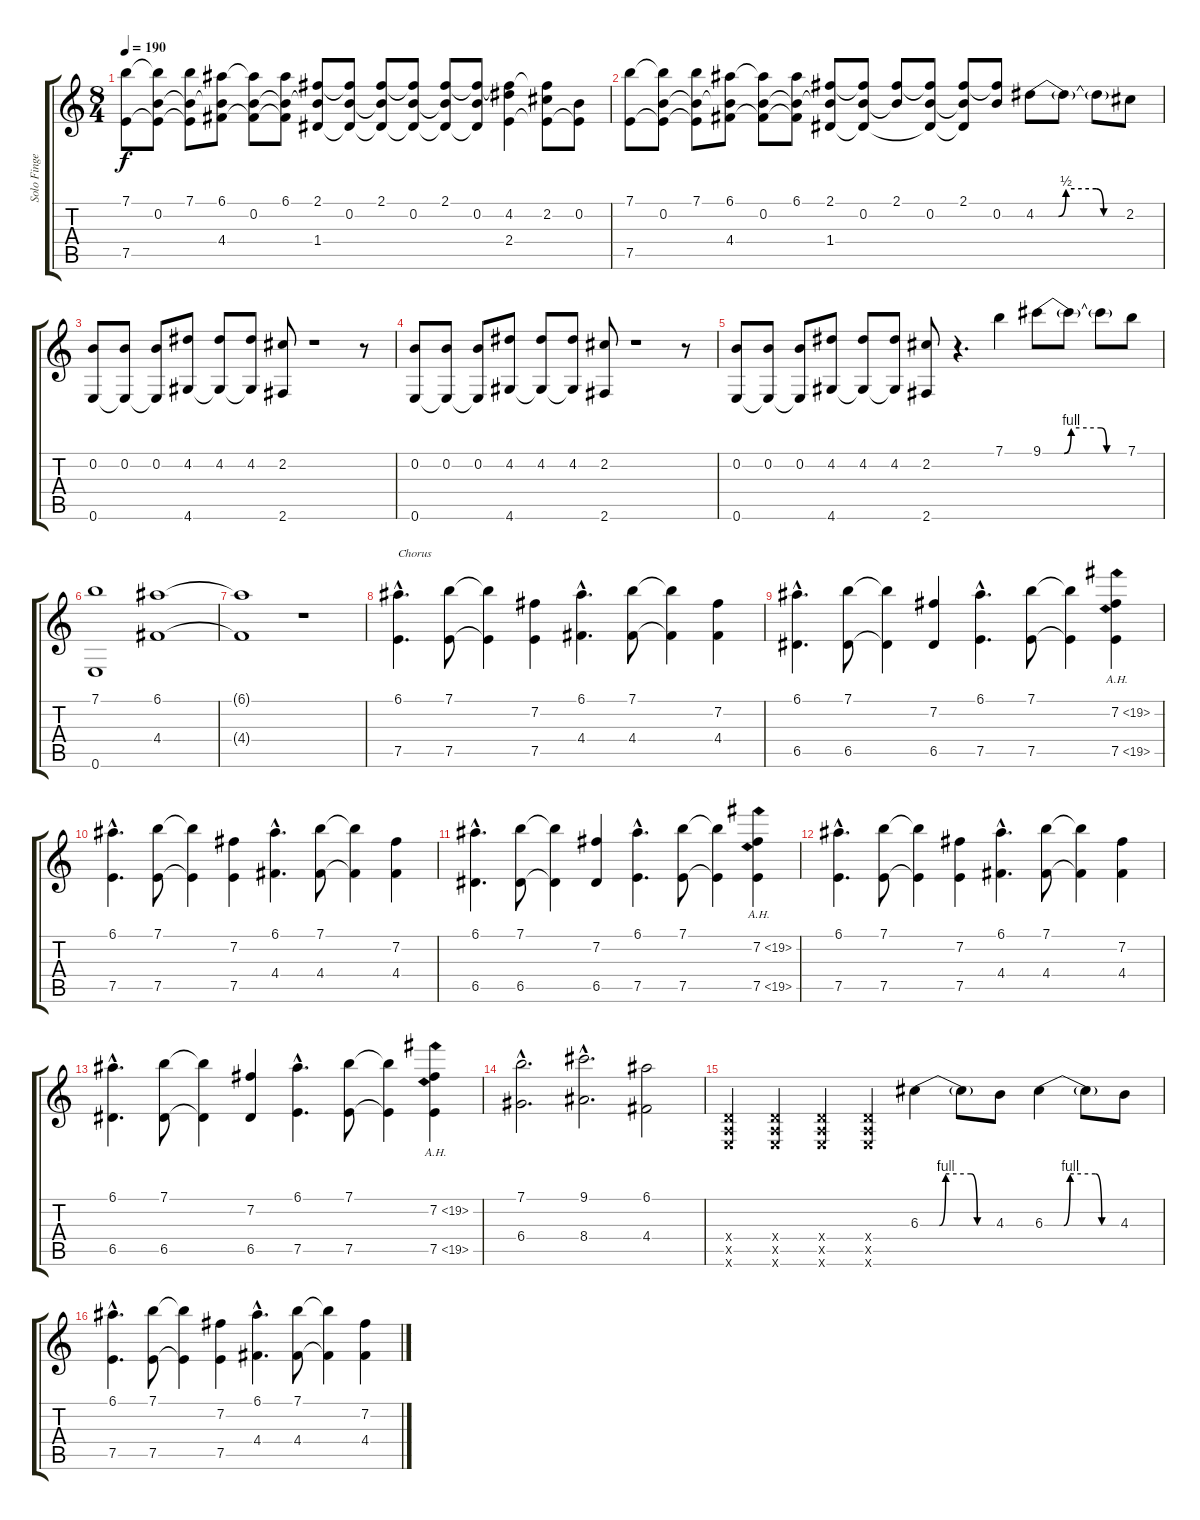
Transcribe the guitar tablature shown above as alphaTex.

\track ("Solo Fingerstyle Guitar" "Solo Finge") {instrument acousticguitarnylon}
\staff {score tabs}
\tuning (E4 B3 G3 D3 A2 E2) {hide}
\ts (8 4)
\tempo 190
\clef g2
\ks c
(7.1 7.5).8{dy f} (7.1{t} 0.2 7.5{t}).8 (7.1 0.2{t} 7.5{t}).8 (6.1 0.2{t} 4.4).8 (6.1{t} 0.2 4.4{t}).8 (6.1 0.2{t} 4.4{t}).8 (2.1 0.2{t} 1.4).8 (2.1{t} 0.2 1.4{t}).8 (2.1 0.2{t} 1.4{t}).8 (2.1{t} 0.2 1.4{t}).8 (2.1 0.2{t} 1.4{t}).8 (2.1{t} 0.2 1.4{t}).8 (2.1{t} 4.2 2.4).4 (2.1{t} 2.2 2.4{t}).8 (0.2 2.4{t}).8 |
(7.1 7.5).8 (7.1{t} 0.2 7.5{t}).8 (7.1 0.2{t} 7.5{t}).8 (6.1 0.2{t} 4.4).8 (6.1{t} 0.2 4.4{t}).8 (6.1 0.2{t} 4.4{t}).8 (2.1 0.2{t} 1.4).8 (2.1{t} 0.2 1.4{t}).8 (2.1 0.2{t}).8 (2.1{t} 0.2 1.4{t}).8 (2.1 0.2{t} 1.4{t}).8 (2.1{t} 0.2).8 4.2{be (custom 0 0 15 0 20 2 40 2 45 0 60 0)}.8 4.2{t}.8 4.2{t}.8 2.2.8 |
(0.2 0.6).8 (0.2 0.6{t}).8 (0.2 0.6{t}).8 (4.2 4.6).8 (4.2 4.6{t}).8 (4.2 4.6{t}).8 (2.2 2.6).8 r.1 r.8 |
(0.2 0.6).8 (0.2 0.6{t}).8 (0.2 0.6{t}).8 (4.2 4.6).8 (4.2 4.6{t}).8 (4.2 4.6{t}).8 (2.2 2.6).8 r.1 r.8 |
(0.2 0.6).8 (0.2 0.6{t}).8 (0.2 0.6{t}).8 (4.2 4.6).8 (4.2 4.6{t}).8 (4.2 4.6{t}).8 (2.2 2.6).8 r.4{d} 7.1.4 9.1{be (custom 0 0 15 0 20 4 41 4 45 0 60 0)}.8 9.1{t}.8 9.1{t}.8 7.1.8 |
(7.1 0.6).1 (6.1 4.4).1 |
(6.1{t} 4.4{t}).1 r.1 |
(6.1{hac} 7.5{hac}).4{d txt "Chorus" volume 10} (7.1 7.5).8 (7.1{t} 7.5{t}).4 (7.2 7.5).4 (6.1{hac} 4.4{hac}).4{d} (7.1 4.4).8 (7.1{t} 4.4{t}).4 (7.2 4.4).4 |
(6.1{hac} 6.5{hac}).4{d} (7.1 6.5).8 (7.1{t} 6.5{t}).4 (7.2 6.5).4 (6.1{hac} 7.5{hac}).4{d} (7.1 7.5).8 (7.1{t} 7.5{t}).4 (7.2{ah 12} 7.5{ah 12}).4 |
(6.1{hac} 7.5{hac}).4{d} (7.1 7.5).8 (7.1{t} 7.5{t}).4 (7.2 7.5).4 (6.1{hac} 4.4{hac}).4{d} (7.1 4.4).8 (7.1{t} 4.4{t}).4 (7.2 4.4).4 |
(6.1{hac} 6.5{hac}).4{d} (7.1 6.5).8 (7.1{t} 6.5{t}).4 (7.2 6.5).4 (6.1{hac} 7.5{hac}).4{d} (7.1 7.5).8 (7.1{t} 7.5{t}).4 (7.2{ah 12} 7.5{ah 12}).4 |
(6.1{hac} 7.5{hac}).4{d volume 13} (7.1 7.5).8 (7.1{t} 7.5{t}).4 (7.2 7.5).4 (6.1{hac} 4.4{hac}).4{d} (7.1 4.4).8 (7.1{t} 4.4{t}).4 (7.2 4.4).4 |
(6.1{hac} 6.5{hac}).4{d} (7.1 6.5).8 (7.1{t} 6.5{t}).4 (7.2 6.5).4 (6.1{hac} 7.5{hac}).4{d} (7.1 7.5).8 (7.1{t} 7.5{t}).4 (7.2{ah 12} 7.5{ah 12}).4 |
(7.1{hac} 6.4{hac}).2{d volume 13} (9.1{hac} 8.4{hac}).2{d} (6.1 4.4).2 |
(0.4{x} 0.5{x} 0.6{x}).4{instrument acousticguitarsteel} (0.4{x} 0.5{x} 0.6{x}).4 (0.4{x} 0.5{x} 0.6{x}).4 (0.4{x} 0.5{x} 0.6{x}).4 6.3{be (custom 0 0 15 0 20 4 40 4 45 0 60 0)}.4{instrument acousticguitarnylon} 6.3{t}.8 4.3.8 6.3{be (custom 0 0 15 0 20 4 40 4 45 0 60 0)}.4 6.3{t}.8 4.3.8 |
(6.1{hac} 7.5{hac}).4{d volume 16 instrument acousticguitarnylon} (7.1 7.5).8 (7.1{t} 7.5{t}).4 (7.2 7.5).4 (6.1{hac} 4.4{hac}).4{d} (7.1 4.4).8 (7.1{t} 4.4{t}).4 (7.2 4.4).4
